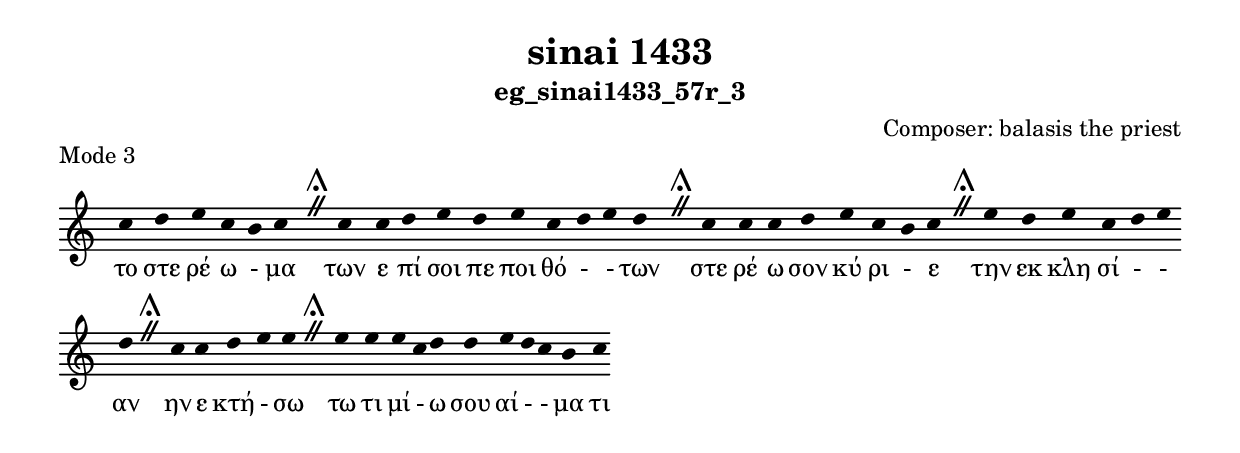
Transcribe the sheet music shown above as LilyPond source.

\include "gregorian.ly"

	\header {
 	  title = "sinai 1433"
	  subtitle = "eg_sinai1433_57r_3"
	  composer = "Composer: balasis the priest"
	  piece = "Mode 3"
	}

	chant = {
	  c''4 d''4 e''4 c''4 b'4 c''4 \divisioMaior
 c''4 c''4 d''4 e''4 d''4 e''4 c''4 d''4 e''4 d''4 \divisioMaior
 c''4 c''4 c''4 d''4 e''4 c''4 b'4 c''4 \divisioMaior
 e''4 d''4 e''4 c''4 d''4 e''4 d''4 \divisioMaior
 c''4 c''4 d''4 e''4 e''4 \divisioMaior
 e''4 e''4 e''4 c''4 d''4 d''4 e''4 d''4 c''4 b'4 c''4\finalis
	}

	verba = \lyricmode {το στε ρέ ω - μα 
των ε πί σοι πε ποι θό -  - των 
στε ρέ ω σον κύ ρι - ε 
την εκ κλη σί -  - αν 
ην ε κτή - σω 
τω τι μί - ω σου αί -  - μα τι 
	}


	\score {
	  \new Staff <<
	  \new Voice = "melody" \chant
	  \new Lyrics = "one" \lyricsto melody \verba
	  >>
	  \layout {
	    \context {
	      \Staff
	      \remove "Time_signature_engraver"
	      \remove "Bar_engraver"
	    }
	    \context {
	      \Voice
	      \remove "Stem_engraver"
	    }
	  }
	}